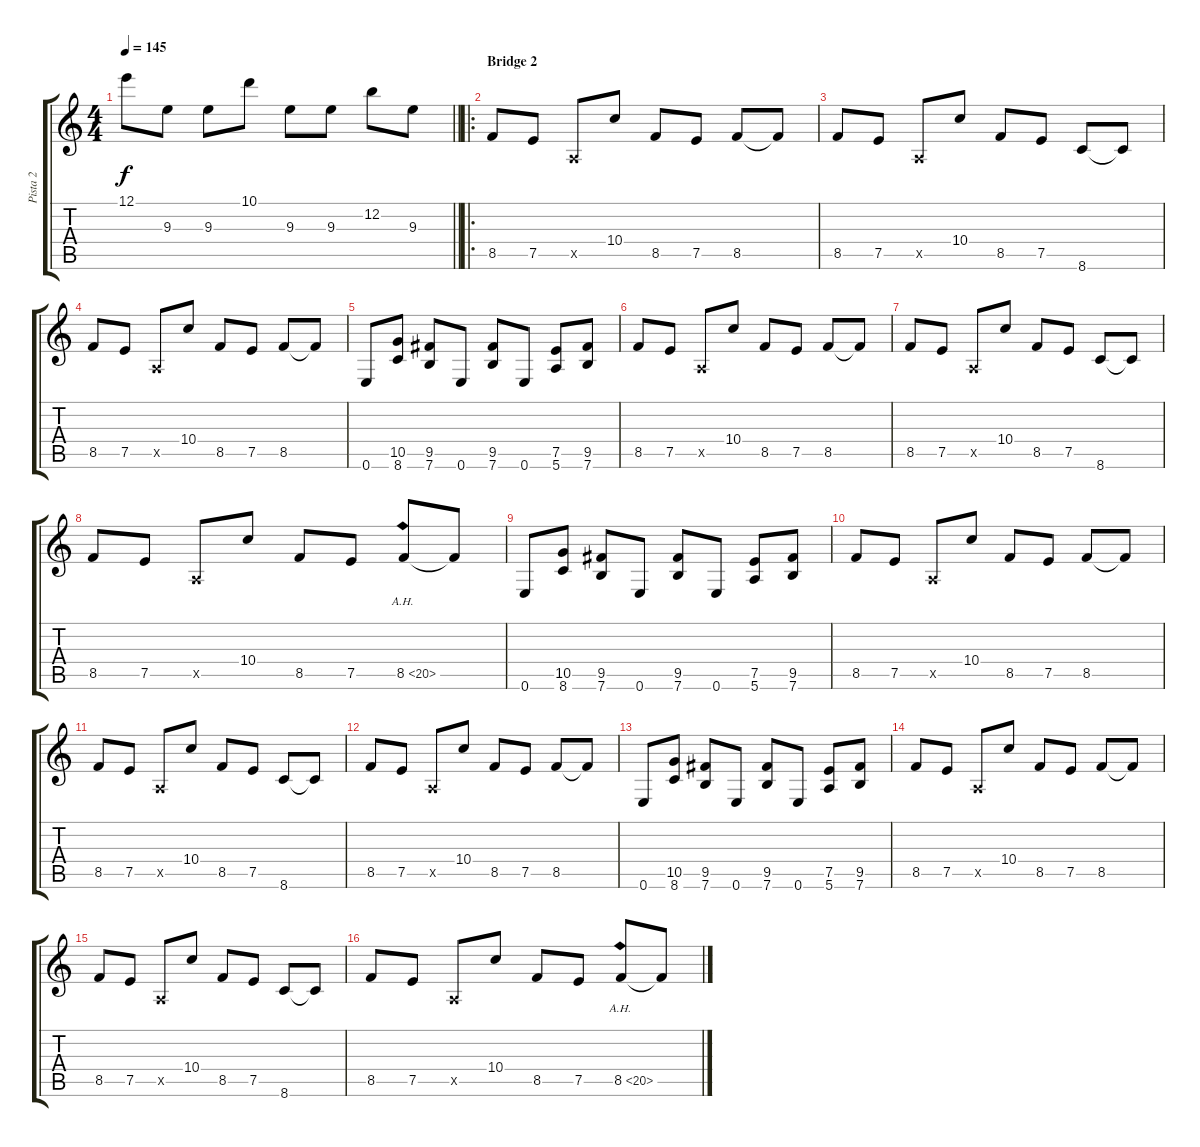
\track ("Pista 2" "Pista 2") {instrument distortionguitar}
\staff {score tabs}
\tuning (E4 B3 G3 D3 A2 E2) {hide}
\ts (4 4)
\tempo 145
\clef g2
\barLineRight lightlight
\ks c
12.1.8{dy f} 9.3.8 9.3.8 10.1.8 9.3.8 9.3.8 12.2.8 9.3.8 |
\ro
\section ("" "Bridge 2")
8.5.8 7.5.8 0.5{x}.8 10.4.8 8.5.8 7.5.8 8.5.8 8.5{t}.8 |
8.5.8 7.5.8 0.5{x}.8 10.4.8 8.5.8 7.5.8 8.6.8 8.6{t}.8 |
8.5.8 7.5.8 0.5{x}.8 10.4.8 8.5.8 7.5.8 8.5.8 8.5{t}.8 |
0.6.8 (10.5 8.6).8 (9.5 7.6).8 0.6.8 (9.5 7.6).8 0.6.8 (7.5 5.6).8 (9.5 7.6).8 |
8.5.8 7.5.8 0.5{x}.8 10.4.8 8.5.8 7.5.8 8.5.8 8.5{t}.8 |
8.5.8 7.5.8 0.5{x}.8 10.4.8 8.5.8 7.5.8 8.6.8 8.6{t}.8 |
8.5.8 7.5.8 0.5{x}.8 10.4.8 8.5.8 7.5.8 8.5{ah 12}.8 8.5{t}.8 |
0.6.8 (10.5 8.6).8 (9.5 7.6).8 0.6.8 (9.5 7.6).8 0.6.8 (7.5 5.6).8 (9.5 7.6).8 |
8.5.8 7.5.8 0.5{x}.8 10.4.8 8.5.8 7.5.8 8.5.8 8.5{t}.8 |
8.5.8 7.5.8 0.5{x}.8 10.4.8 8.5.8 7.5.8 8.6.8 8.6{t}.8 |
8.5.8 7.5.8 0.5{x}.8 10.4.8 8.5.8 7.5.8 8.5.8 8.5{t}.8 |
0.6.8 (10.5 8.6).8 (9.5 7.6).8 0.6.8 (9.5 7.6).8 0.6.8 (7.5 5.6).8 (9.5 7.6).8 |
8.5.8 7.5.8 0.5{x}.8 10.4.8 8.5.8 7.5.8 8.5.8 8.5{t}.8 |
8.5.8 7.5.8 0.5{x}.8 10.4.8 8.5.8 7.5.8 8.6.8 8.6{t}.8 |
8.5.8 7.5.8 0.5{x}.8 10.4.8 8.5.8 7.5.8 8.5{ah 12}.8 8.5{t}.8
